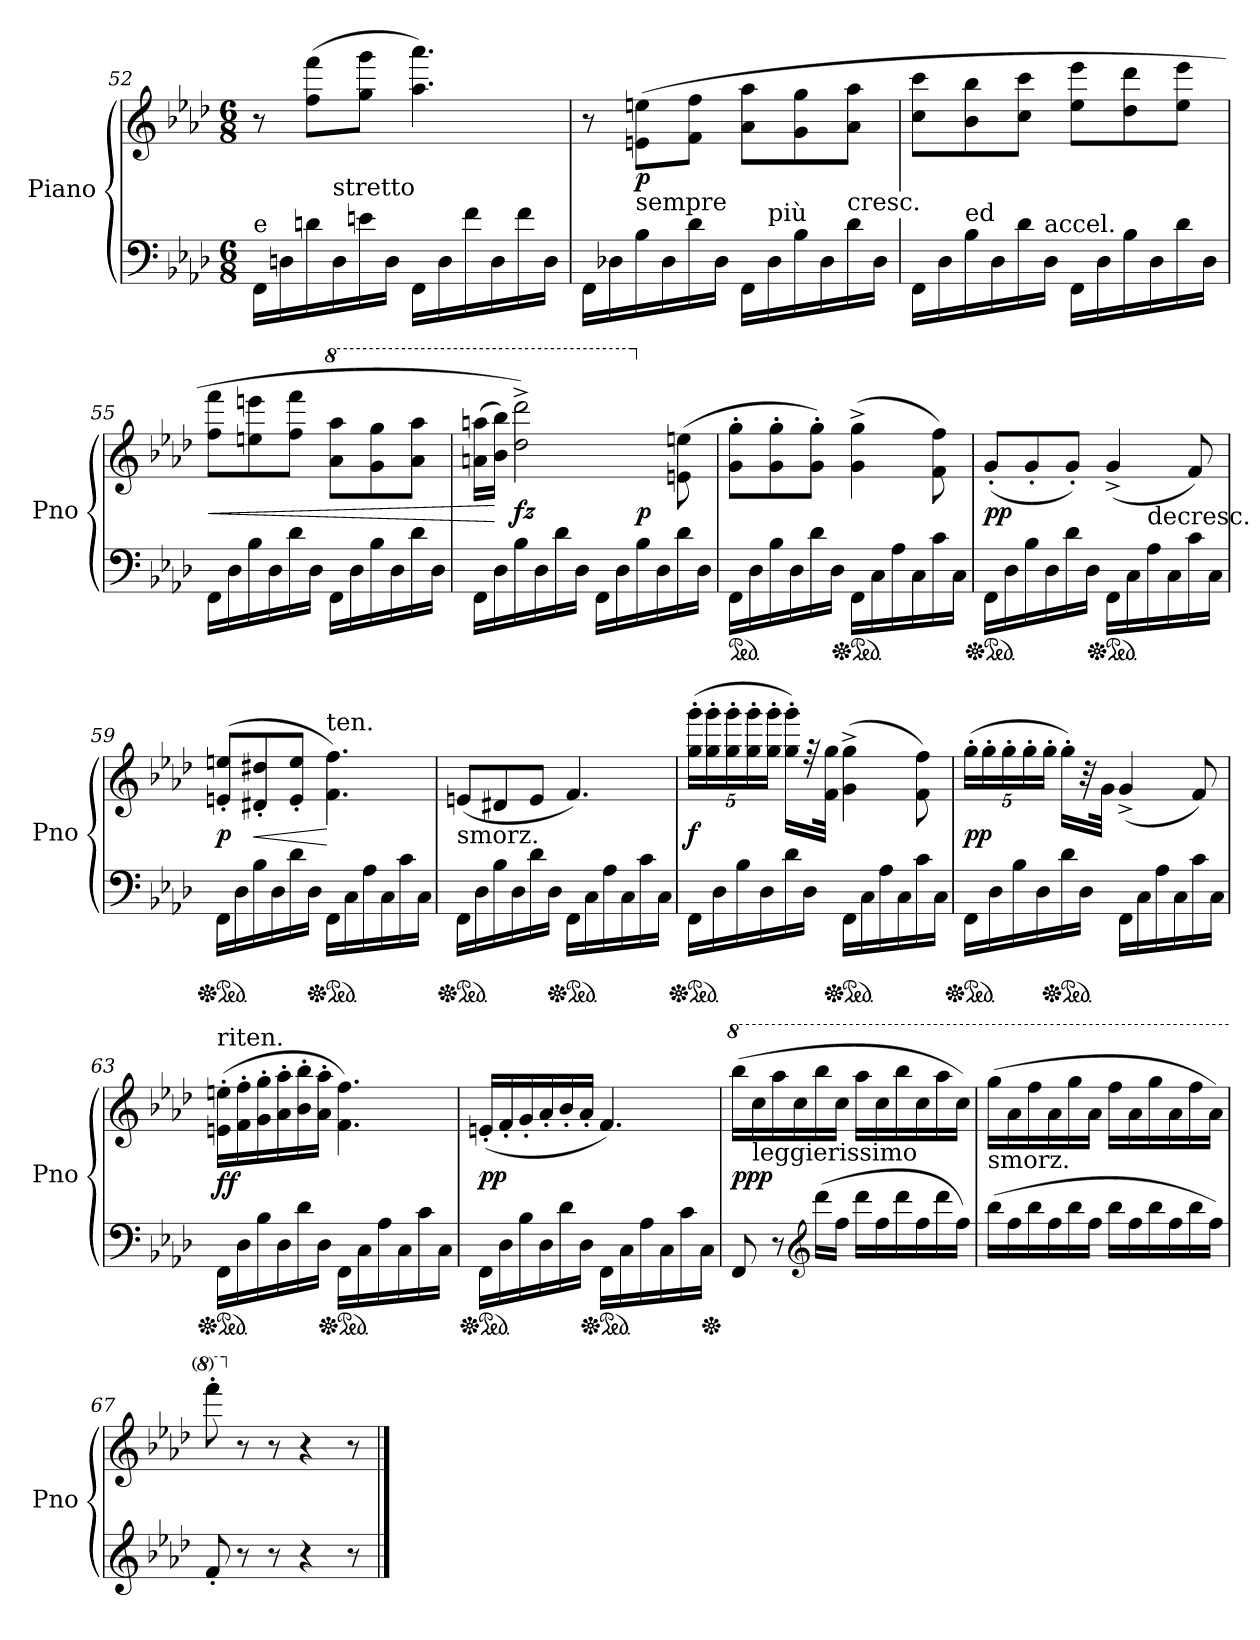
**kern	**kern	**dynam
*part1	*part1	*part1
*staff2	*staff1	*staff1/2
*I"Piano	*	*
*I'Pno	*	*
*clefF4	*clefG2	*
*k[b-e-a-d-]	*k[b-e-a-d-]	*
*M6/8	*M6/8	*
=52	=52	=52
!LO:TX:a:t=e	!	!
16FF\LL	8r	.
16Dn\	.	.
16dn\	(8ff\ 8fff\L	.
!LO:TX:a:t=stretto	!	!
16D\	.	.
16en\	8gg\ 8ggg\J	.
16D\JJ	.	.
16FF\LL	4.aa-\ 4.aaa-\)	.
16D\	.	.
16f\	.	.
16D\	.	.
16f\	.	.
16D\JJ	.	.
=53	=53	=53
16FF\LL	8r	.
16D-X\	.	.
!LO:TX:a:t=sempre	!	!
16B-\	(8en\ 8een\L	p
16D-\	.	.
16d-\	8f\ 8ff\J	.
16D-\JJ	.	.
16FF\LL	8a-\ 8aa-\L	.
!LO:TX:a:t=più	!	!
16D-\	.	.
16B-\	8g\ 8gg\	.
16D-\	.	.
!LO:TX:a:t=cresc.	!	!
16d-\	8a-\ 8aa-\J	.
16D-\JJ	.	.
=54	=54	=54
16FF\LL	8cc\ 8ccc\L	.
16D-\	.	.
!LO:TX:a:t=ed	!	!
16B-\	8b-\ 8bb-\	.
16D-\	.	.
16d-\	8cc\ 8ccc\J	.
!LO:TX:a:t=accel.	!	!
16D-\JJ	.	.
16FF\LL	8ee-\ 8eee-\L	.
16D-\	.	.
16B-\	8dd-\ 8ddd-\	.
16D-\	.	.
16d-\	8ee-\ 8eee-\J	.
16D-\JJ	.	.
=55	=55	=55
16FF\LL	8ff\ 8fff\L	<
16D-\	.	.
16B-\	8een\ 8eeen\	.
16D-\	.	.
16d-\	8ff\ 8fff\J	.
16D-\JJ	.	.
*	*8va	*
16FF\LL	8aa-\ 8aaa-\L	.
16D-\	.	.
16B-\	8gg\ 8ggg\	.
16D-\	.	.
16d-\	8aa-\ 8aaa-\J	.
16D-\JJ	.	.
=56	=56	=56
*	*^	*
16FF\LL	(16aan\ 16aaan\LL	2ryy	.
16D-\	16bb-\ 16bbb-\JJ)	.	[
16B-\	2ddd-^\ 2dddd-^\)	.	fz
16D-\	.	.	.
16d-\	.	.	.
16D-\JJ	.	.	.
16FF\LL	.	.	.
16D-\	.	.	.
16B-\	.	4ryy	p
16D-\	.	.	.
*	*X8va	*	*
16d-\	(8en\ 8een\	.	.
16D-\JJ	.	.	.
=57	=57	=57	=57
!LO:TX:a:t=sotto voce	!	!	!
*	*v	*v	*
*ped	*	*
16FF\LL	8g'\ 8gg'\L	.
16D-\	.	.
16B-\	8g'\ 8gg'\	.
16D-\	.	.
16d-\	8g'\ 8gg'\J)	.
16D-\JJ	.	.
*Xped	*	*
*ped	*	*
16FF\LL	(4g^\ 4gg^\	.
16C\	.	.
16A-\	.	.
16C\	.	.
16c\	8f\ 8ff\)	.
16C\JJ	.	.
=58	=58	=58
*	*^	*
*Xped	*	*	*
*ped	*	*	*
16FF\LL	(8g'/L	2ryy	pp
16D-\	.	.	.
16B-\	8g'/	.	.
16D-\	.	.	.
16d-\	8g'/J)	.	.
16D-\JJ	.	.	.
*Xped	*	*	*
*ped	*	*	*
16FF\LL	(4g^/	.	.
16C\	.	.	.
!	!	!LO:TX:c:t=decresc.	!
16A-\	.	4ryy	.
16C\	.	.	.
16c\	8f/)	.	.
16C\JJ	.	.	.
*	*v	*v	*
=59	=59	=59
*Xped	*	*
*ped	*	*
16FF\LL	(8en'/ 8een'/L	p
16D-\	.	.
16B-\	8d#X'/ 8dd#X'/	<
16D-\	.	.
16d-\	8e'/ 8ee'/J	.
16D-\JJ	.	.
!	!LO:TX:a:t=ten.	!
*Xped	*	*
*ped	*	*
16FF\LL	4.f\ 4.ff\)	[
16C\	.	.
16A-\	.	.
16C\	.	.
16c\	.	.
16C\JJ	.	.
=60	=60	=60
!	!LO:TX:b:t=smorz.	!
*Xped	*	*
*ped	*	*
16FF\LL	(8en/L	.
16D-\	.	.
16B-\	8d#X/	.
16D-\	.	.
16d-\	8e/J	.
16D-\JJ	.	.
*Xped	*	*
*ped	*	*
16FF\LL	4.f/)	.
16C\	.	.
16A-\	.	.
16C\	.	.
16c\	.	.
16C\JJ	.	.
=61	=61	=61
*Xped	*	*
*ped	*	*
16FF\LL	(20gg'\ 20ggg'\LL	f
.	20gg'\ 20ggg'\	.
16D-\	.	.
.	20gg'\ 20ggg'\	.
16B-\	.	.
.	20gg'\ 20ggg'\	.
16D-\	.	.
.	20gg'\ 20ggg'\JJ	.
16d-\	16gg'\ 16ggg'\LL)	.
16D-\JJ	32r	.
*Xped	*	*
.	32f\ 32gg\JJk	.
*ped	*	*
16FF\LL	(4g^\ 4gg^\	.
16C\	.	.
16A-\	.	.
16C\	.	.
16c\	8f\ 8ff\)	.
16C\JJ	.	.
=62	=62	=62
*Xped	*	*
*ped	*	*
16FF\LL	(20gg'\LL	pp
.	20gg'\	.
16D-\	.	.
.	20gg'\	.
16B-\	.	.
.	20gg'\	.
16D-\	.	.
.	20gg'\JJ	.
*Xped	*	*
*ped	*	*
16d-\	16gg'\LL)	.
16D-\JJ	32r	.
.	32g\JJk	.
16FF\LL	(4g^/	.
16C\	.	.
16A-\	.	.
16C\	.	.
16c\	8f/)	.
16C\JJ	.	.
=63	=63	=63
!	!LO:TX:a:t=riten.	!
*Xped	*	*
*ped	*	*
16FF\LL	(16en'\ 16een'\LL	ff
16D-\	16f'\ 16ff'\	.
16B-\	16g'\ 16gg'\	.
16D-\	16a-'\ 16aa-'\	.
16d-\	16b-'\ 16bb-'\	.
16D-\JJ	16a-'\ 16aa-'\JJ	.
*Xped	*	*
*ped	*	*
16FF\LL	4.f\ 4.ff\)	.
16C\	.	.
16A-\	.	.
16C\	.	.
16c\	.	.
16C\JJ	.	.
=64	=64	=64
*Xped	*	*
*ped	*	*
16FF\LL	(16en'/LL	pp
16D-\	16f'/	.
16B-\	16g'/	.
16D-\	16a-'/	.
16d-\	16b-'/	.
16D-\JJ	16a-'/JJ	.
*Xped	*	*
*ped	*	*
16FF\LL	4.f/)	.
16C\	.	.
16A-\	.	.
16C\	.	.
16c\	.	.
16C\JJ	.	.
*Xped	*	*
=65	=65	=65
*	*8va	*
8FF/	(16bbb-\LL	ppp
!	!LO:TX:b:t=leggierissimo	!
.	16ccc\	.
8r	16aaa-\	.
.	16ccc\	.
*clefG2	*	*
(16ddd-\LL	16bbb-\	.
16ff\JJ	16ccc\JJ	.
16ddd-\LL	16aaa-\LL	.
16ff\	16ccc\	.
16ddd-\	16bbb-\	.
16ff\	16ccc\	.
16ddd-\	16aaa-\	.
16ff\JJ)	16ccc\JJ)	.
=66	=66	=66
!	!LO:TX:b:t=smorz.	!
(16bb-\LL	(16ggg\LL	.
16ff\	16aa-\	.
16bb-\	16fff\	.
16ff\	16aa-\	.
16bb-\	16ggg\	.
16ff\JJ	16aa-\JJ	.
16bb-\LL	16fff\LL	.
16ff\	16aa-\	.
16bb-\	16ggg\	.
16ff\	16aa-\	.
16bb-\	16fff\	.
16ff\JJ)	16aa-\JJ)	.
=67	=67	=67
8f'/	8ffff'\	.
*	*X8va	*
8r	8r	.
8r	8r	.
4r	4r	.
8r	8r	.
==	==	==
*-	*-	*-
